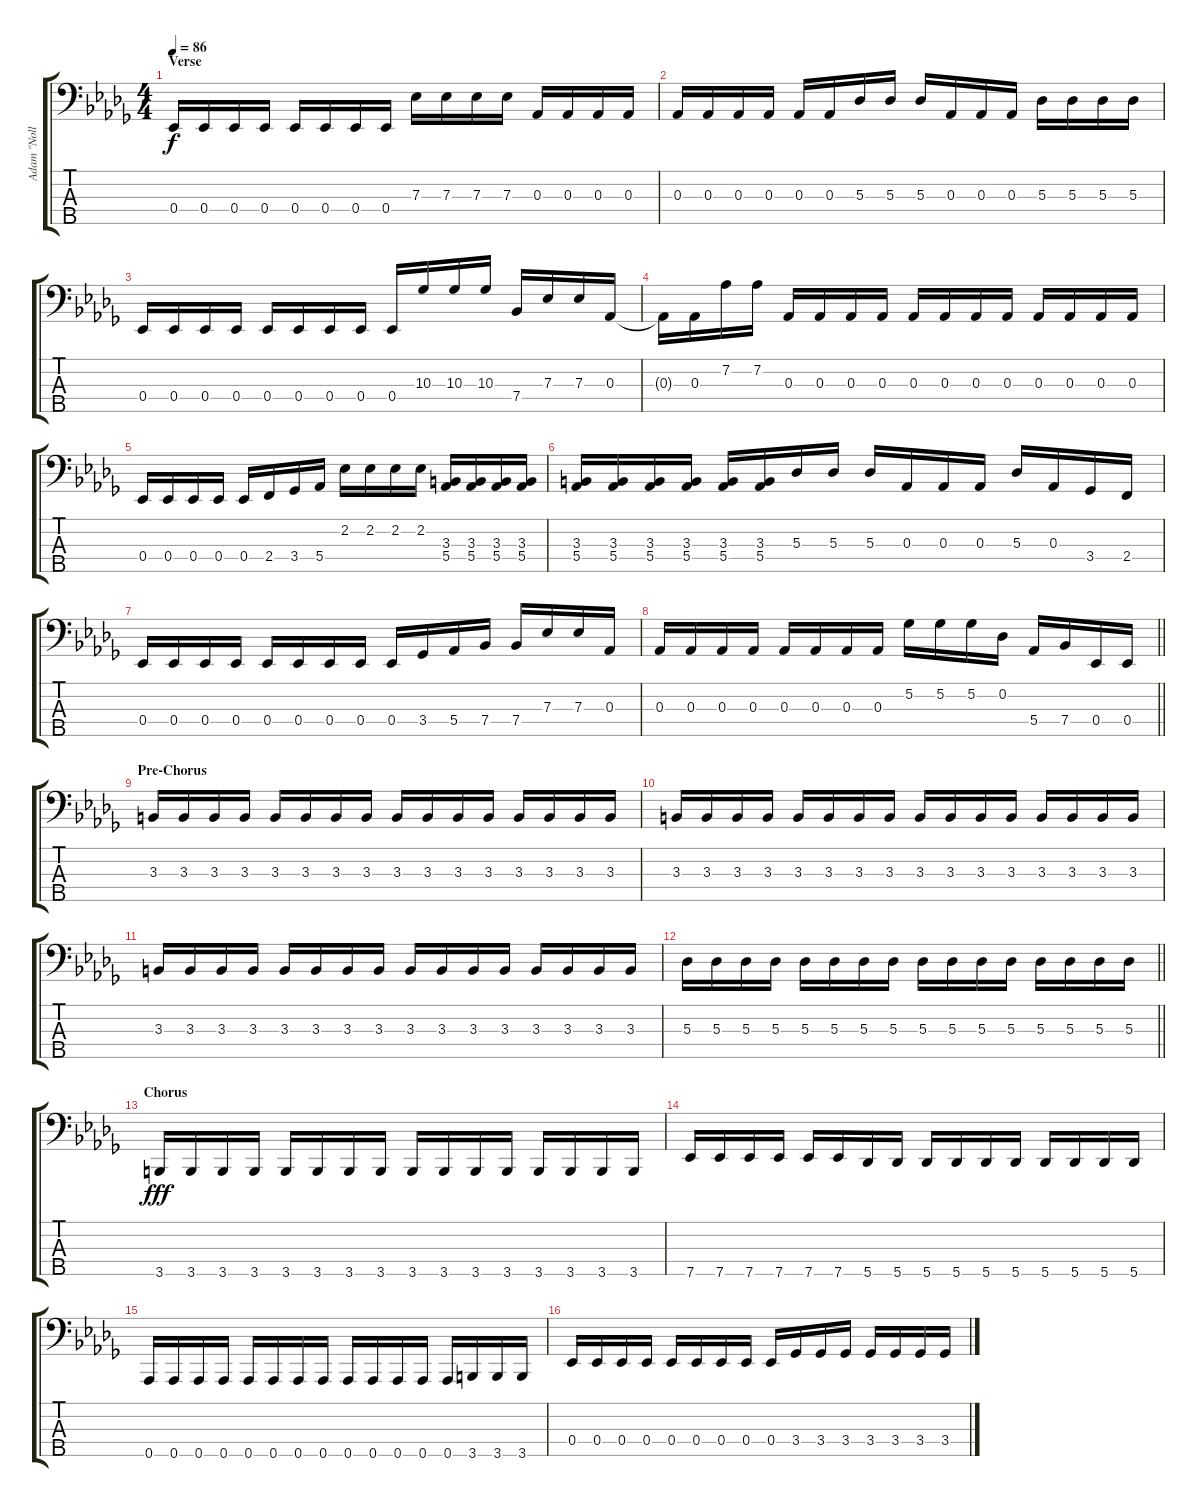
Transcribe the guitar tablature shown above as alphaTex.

\track ("Adam \"Nolly\" Getgood - Bass" "Adam \"Noll") {instrument electricbassfinger}
\staff {score tabs}
\tuning (Gb2 Db2 Ab1 Eb1 Ab0) {hide}
\ts (4 4)
\section ("" "Verse")
\tempo 86
\clef f4
\ks bbminor
0.4.16{dy f} 0.4.16 0.4.16 0.4.16 0.4.16 0.4.16 0.4.16 0.4.16 7.3.16 7.3.16 7.3.16 7.3.16 0.3.16 0.3.16 0.3.16 0.3.16 |
0.3.16 0.3.16 0.3.16 0.3.16 0.3.16 0.3.16 5.3.16 5.3.16 5.3.16 0.3.16 0.3.16 0.3.16 5.3.16 5.3.16 5.3.16 5.3.16 |
0.4.16 0.4.16 0.4.16 0.4.16 0.4.16 0.4.16 0.4.16 0.4.16 0.4.16 10.3.16 10.3.16 10.3.16 7.4.16 7.3.16 7.3.16 0.3.16 |
0.3{t}.16 0.3.16 7.2.16 7.2.16 0.3.16 0.3.16 0.3.16 0.3.16 0.3.16 0.3.16 0.3.16 0.3.16 0.3.16 0.3.16 0.3.16 0.3.16 |
0.4.16 0.4.16 0.4.16 0.4.16 0.4.16 2.4.16 3.4.16 5.4.16 2.2.16 2.2.16 2.2.16 2.2.16 (3.3 5.4).16 (3.3 5.4).16 (3.3 5.4).16 (3.3 5.4).16 |
(3.3 5.4).16 (3.3 5.4).16 (3.3 5.4).16 (3.3 5.4).16 (3.3 5.4).16 (3.3 5.4).16 5.3.16 5.3.16 5.3.16 0.3.16 0.3.16 0.3.16 5.3.16 0.3.16 3.4.16 2.4.16 |
0.4.16 0.4.16 0.4.16 0.4.16 0.4.16 0.4.16 0.4.16 0.4.16 0.4.16 3.4.16 5.4.16 7.4.16 7.4.16 7.3.16 7.3.16 0.3.16 |
\barLineRight lightlight
0.3.16 0.3.16 0.3.16 0.3.16 0.3.16 0.3.16 0.3.16 0.3.16 5.2.16 5.2.16 5.2.16 0.2.16 5.4.16 7.4.16 0.4.16 0.4.16 |
\section ("" "Pre-Chorus")
3.3.16 3.3.16 3.3.16 3.3.16 3.3.16 3.3.16 3.3.16 3.3.16 3.3.16 3.3.16 3.3.16 3.3.16 3.3.16 3.3.16 3.3.16 3.3.16 |
3.3.16 3.3.16 3.3.16 3.3.16 3.3.16 3.3.16 3.3.16 3.3.16 3.3.16 3.3.16 3.3.16 3.3.16 3.3.16 3.3.16 3.3.16 3.3.16 |
3.3.16 3.3.16 3.3.16 3.3.16 3.3.16 3.3.16 3.3.16 3.3.16 3.3.16 3.3.16 3.3.16 3.3.16 3.3.16 3.3.16 3.3.16 3.3.16 |
\barLineRight lightlight
5.3.16 5.3.16 5.3.16 5.3.16 5.3.16 5.3.16 5.3.16 5.3.16 5.3.16 5.3.16 5.3.16 5.3.16 5.3.16 5.3.16 5.3.16 5.3.16 |
\section ("" "Chorus")
3.5.16{dy fff} 3.5.16 3.5.16 3.5.16 3.5.16 3.5.16 3.5.16 3.5.16 3.5.16 3.5.16 3.5.16 3.5.16 3.5.16 3.5.16 3.5.16 3.5.16 |
7.5.16 7.5.16 7.5.16 7.5.16 7.5.16 7.5.16 5.5.16 5.5.16 5.5.16 5.5.16 5.5.16 5.5.16 5.5.16 5.5.16 5.5.16 5.5.16 |
0.5.16 0.5.16 0.5.16 0.5.16 0.5.16 0.5.16 0.5.16 0.5.16 0.5.16 0.5.16 0.5.16 0.5.16 0.5.16 3.5.16 3.5.16 3.5.16 |
0.4.16 0.4.16 0.4.16 0.4.16 0.4.16 0.4.16 0.4.16 0.4.16 0.4.16 3.4.16 3.4.16 3.4.16 3.4.16 3.4.16 3.4.16 3.4.16
